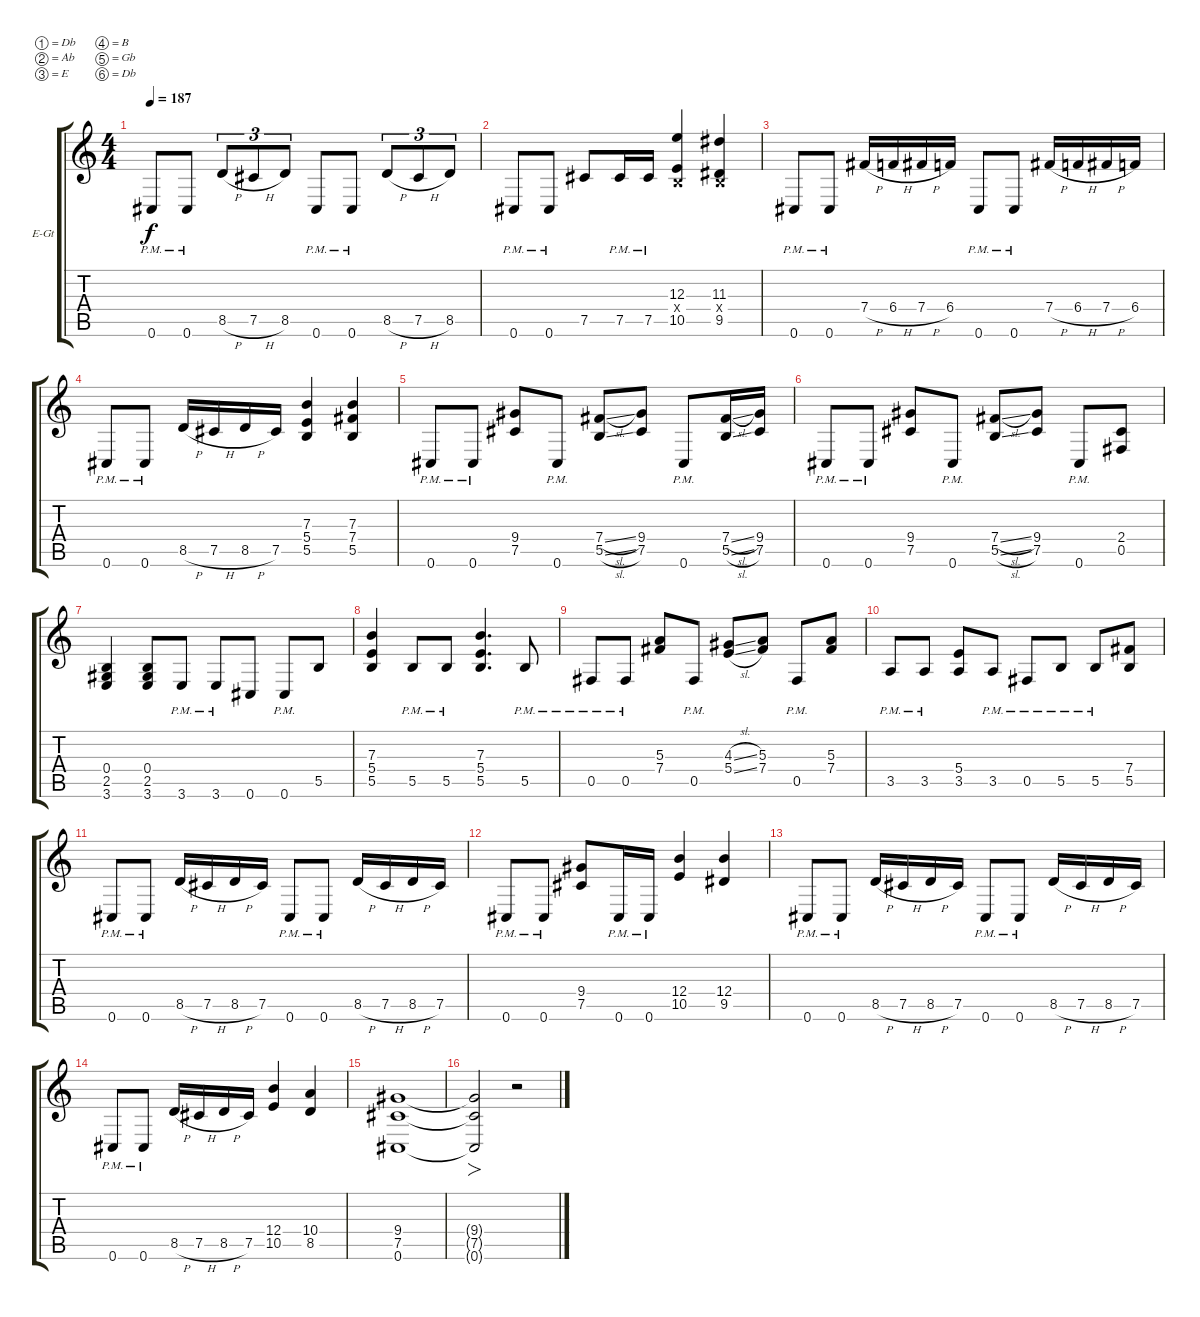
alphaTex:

\defaultSystemsLayout 4
\bracketExtendMode groupsimilarinstruments
\firstSystemTrackNameOrientation horizontal
\otherSystemsTrackNameOrientation horizontal
\track ("Left Guitar (Main)" "E-Gt") {instrument distortionguitar}
\staff {score tabs}
\tuning (Db4 Ab3 E3 B2 Gb2 Db2)
\ts (4 4)
\tempo 187
\clef g2
\scale
0.333333
\ks c
0.6{pm}.8{dy f} 0.6{pm}.8 8.5{h}.8{tu (3 2)} 7.5{h}.8{tu (3 2)} 8.5.8{tu (3 2)} 0.6{pm}.8 0.6{pm}.8 8.5{h}.8{tu (3 2)} 7.5{h}.8{tu (3 2)} 8.5.8{tu (3 2)} |
\scale
0.333333 0.6{pm}.8 0.6{pm}.8 7.5.8 7.5{pm}.16 7.5{pm}.16 (10.5 12.3 0.4{x}).4 (11.3 9.5 0.4{x}).4 |
\scale
0.333333 0.6{pm}.8 0.6{pm}.8 7.4{h}.16 6.4{h}.16 7.4{h}.16 6.4.16 0.6{pm}.8 0.6{pm}.8 7.4{h}.16 6.4{h}.16 7.4{h}.16 6.4.16 |
\scale
0.333333 0.6{pm}.8 0.6{pm}.8 8.5{h}.16 7.5{h}.16 8.5{h}.16 7.5.16 (5.5 5.4 7.3).4 (5.5 7.4 7.3).4 |
\scale
0.333333 0.6{pm}.8 0.6{pm}.8 (7.5 9.4).8 0.6{pm}.8 (5.5{sl} 7.4{sl}).8 (7.5 9.4).8 0.6{pm}.8 (5.5{sl} 7.4{sl}).16 (7.5 9.4).16 |
\scale
0.333333 0.6{pm}.8 0.6{pm}.8 (7.5 9.4).8 0.6{pm}.8 (5.5{sl} 7.4{sl}).8 (7.5 9.4).8 0.6{pm}.8 (0.5 2.4).8 |
\scale
0.333333 (3.6 2.5 0.4).4 (3.6 2.5 0.4).8 3.6{pm}.8 3.6{pm}.8 0.6.8 0.6{pm}.8 5.5.8 |
\scale
0.333333 (5.5 5.4 7.3).4 5.5{pm}.8 5.5{pm}.8 (5.5 5.4 7.3).4{d} 5.5{pm}.8 |
\scale
0.333333 0.5{pm}.8 0.5{pm}.8 (7.4 5.3).8 0.5{pm}.8 (4.3{sl} 5.4{sl}).8 (5.3 7.4).8 0.5{pm}.8 (5.3 7.4).8 |
\scale
0.333333 3.5{pm}.8 3.5{pm}.8 (3.5 5.4).8 3.5{pm}.8 0.5{pm}.8 5.5{pm}.8 5.5{pm}.8 (5.5 7.4).8 |
\scale
0.333333 0.6{pm}.8 0.6{pm}.8 8.5{h}.16 7.5{h}.16 8.5{h}.16 7.5.16 0.6{pm}.8 0.6{pm}.8 8.5{h}.16 7.5{h}.16 8.5{h}.16 7.5.16 |
\scale
0.333333 0.6{pm}.8 0.6{pm}.8 (7.5 9.4).8 0.6{pm}.16 0.6{pm}.16 (10.5 12.4).4 (9.5 12.4).4 |
\scale
0.333333 0.6{pm}.8 0.6{pm}.8 8.5{h}.16 7.5{h}.16 8.5{h}.16 7.5.16 0.6{pm}.8 0.6{pm}.8 8.5{h}.16 7.5{h}.16 8.5{h}.16 7.5.16 |
\scale
0.333333 0.6{pm}.8 0.6{pm}.8 8.5{h}.16 7.5{h}.16 8.5{h}.16 7.5.16 (10.5 12.4).4 (8.5 10.4).4 |
\scale
0.333333 (0.6 7.5 9.4).1 |
\scale
0.333333 (9.4{t} 7.5{t} 0.6{t}).2{fo} r.2
